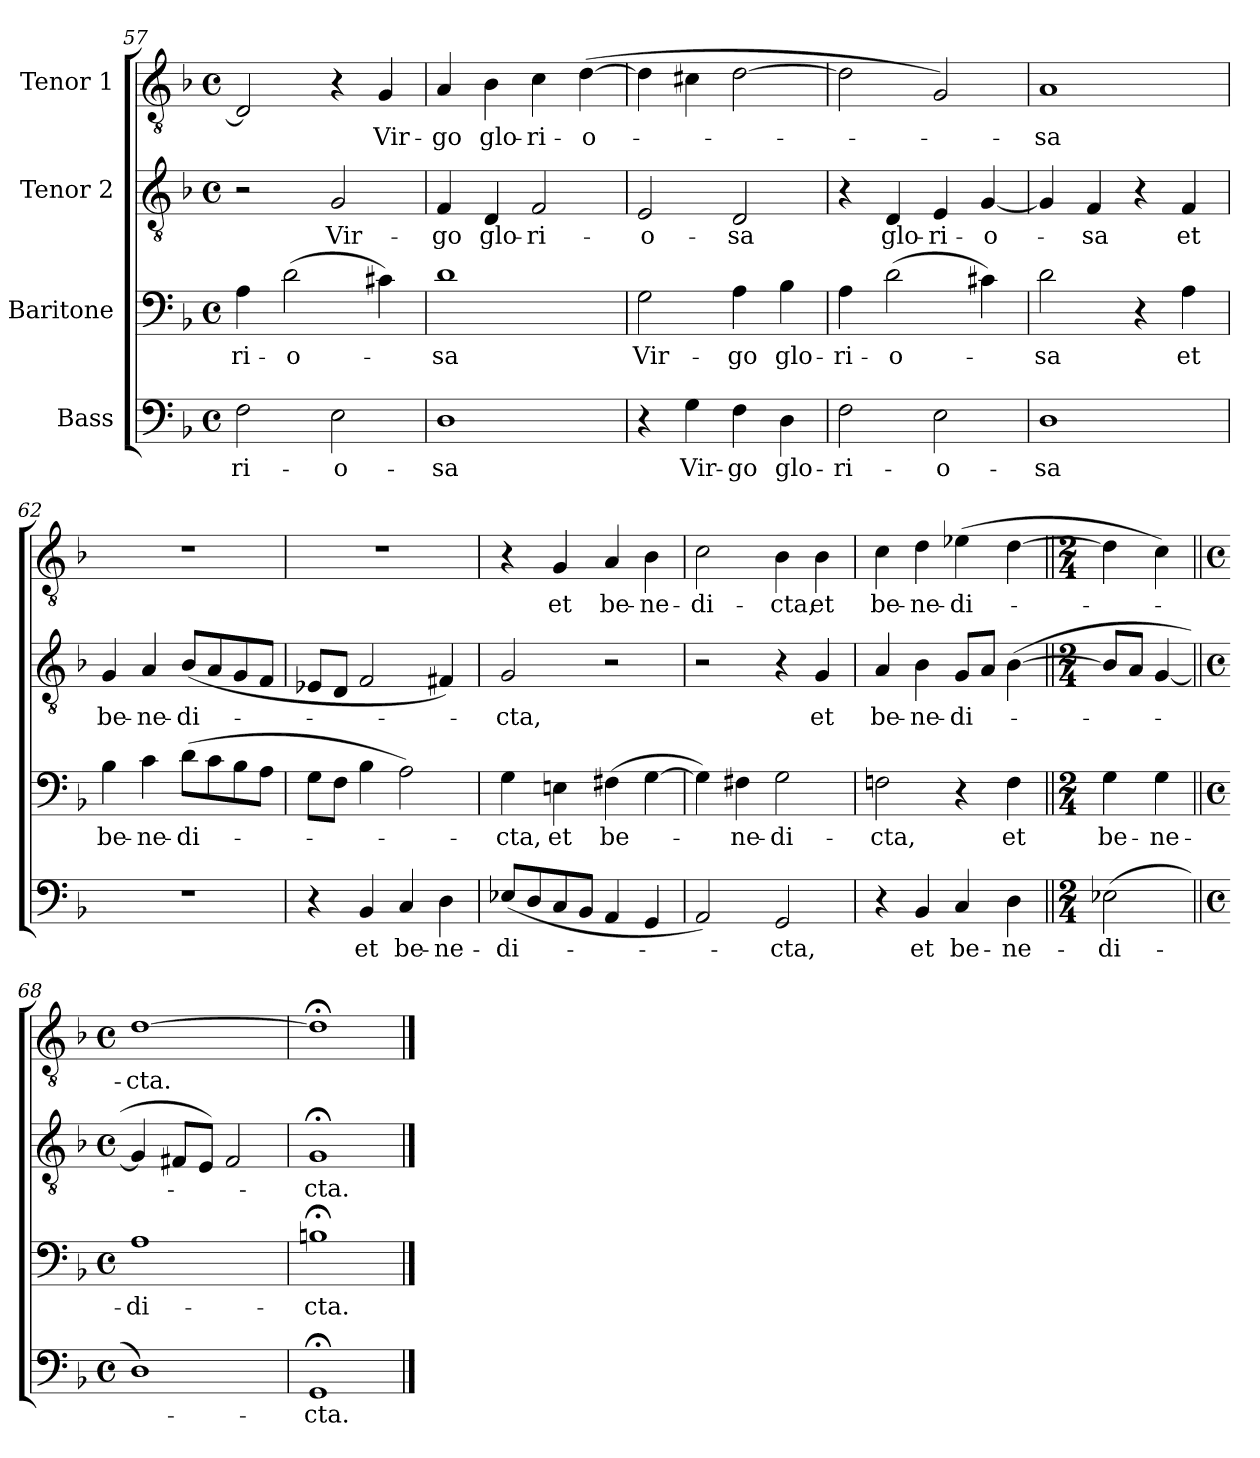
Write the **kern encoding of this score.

**kern	**text	**kern	**text	**kern	**text	**kern	**text
*part4	*part4	*part3	*part3	*part2	*part2	*part1	*part1
*staff4	*staff4	*staff3	*staff3	*staff2	*staff2	*staff1	*staff1
*I"Bass	*	*I"Baritone	*	*I"Tenor 2	*	*I"Tenor 1	*
*clefF4	*	*clefF4	*	*clefGv2	*	*clefGv2	*
*k[b-]	*	*k[b-]	*	*k[b-]	*	*k[b-]	*
*F:	*	*F:	*	*F:	*	*F:	*
*M4/4	*	*M4/4	*	*M4/4	*	*M4/4	*
*met(c)	*	*met(c)	*	*met(c)	*	*met(c)	*
=57	=57	=57	=57	=57	=57	=57	=57
2F\	-ri-	4A\	-ri-	2r	.	2D/]	.
.	.	(2d\	-o-	.	.	.	.
2E\	-o-	.	.	2G/	Vir-	4r	.
.	.	4c#X\)	.	.	.	4G/	Vir-
=58	=58	=58	=58	=58	=58	=58	=58
1D	-sa	1d	-sa	4F/	-go	4A/	-go
.	.	.	.	4D/	glo-	4B-\	glo-
.	.	.	.	2F/	-ri-	4c\	-ri-
.	.	.	.	.	.	([4d\	-o-
=59	=59	=59	=59	=59	=59	=59	=59
4r	.	2G\	Vir-	2E/	-o-	4d\]	.
4G\	Vir-	.	.	.	.	4c#X\	.
4F\	-go	4A\	-go	2D/	-sa	[2d\	.
4D\	glo-	4B-\	glo-	.	.	.	.
=60	=60	=60	=60	=60	=60	=60	=60
2F\	-ri-	4A\	-ri-	4r	.	2d\]	.
.	.	(2d\	-o-	4D/	glo-	.	.
2E\	-o-	.	.	4E/	-ri-	2G/)	.
.	.	4c#X\)	.	[4G/	-o-	.	.
!!LO:LB:g=z
=61	=61	=61	=61	=61	=61	=61	=61
1D	-sa	2d\	-sa	4G/]	.	1A	-sa
.	.	.	.	4F/	-sa	.	.
.	.	4r	.	4r	.	.	.
.	.	4A\	et	4F/	et	.	.
=62	=62	=62	=62	=62	=62	=62	=62
1r	.	4B-\	be-	4G/	be-	1r	.
.	.	4c\	-ne-	4A/	-ne-	.	.
.	.	(8d\L	-di-	(8B-/L	-di-	.	.
.	.	8c\	.	8A/	.	.	.
.	.	8B-\	.	8G/	.	.	.
.	.	8A\J	.	8F/J	.	.	.
=63	=63	=63	=63	=63	=63	=63	=63
4r	.	8G\L	.	8E-X/L	.	1r	.
.	.	8F\J	.	8D/J	.	.	.
4BB-/	et	4B-\	.	2F/	.	.	.
4C/	be-	2A\)	.	.	.	.	.
4D\	-ne-	.	.	4F#X/)	.	.	.
=64	=64	=64	=64	=64	=64	=64	=64
(8E-X/L	-di-	4G\	-cta,	2G/	-cta,	4r	.
8D/	.	.	.	.	.	.	.
8C/	.	4En\	et	.	.	4G/	et
8BB-/J	.	.	.	.	.	.	.
4AA/	.	(4F#X\	be-	2r	.	4A/	be-
4GG/	.	[4G\	.	.	.	4B-\	-ne-
=65	=65	=65	=65	=65	=65	=65	=65
2AA/)	.	4G\])	.	2r	.	2c\	-di-
.	.	4F#X\	-ne-	.	.	.	.
2GG/	-cta,	2G\	-di-	4r	.	4B-\	-cta,
.	.	.	.	4G/	et	4B-\	et
!!LO:LB:g=z
=66	=66	=66	=66	=66	=66	=66	=66
4r	.	2Fn\	-cta,	4A/	be-	4c\	be-
4BB-/	et	.	.	4B-\	-ne-	4d\	-ne-
4C/	be-	4r	.	8G/L	-di-	(4e-X\	-di-
.	.	.	.	8A/J	.	.	.
4D\	-ne-	4F\	et	([4B-\	.	[4d\	.
=67||	=67||	=67||	=67||	=67||	=67||	=67||	=67||
*M2/4	*	*M2/4	*	*M2/4	*	*M2/4	*
(2E-X\	-di-	4G\	be-	8B-/L]	.	4d\]	.
.	.	.	.	8A/J	.	.	.
.	.	4G\	-ne-	[4G/	.	4c\)	.
=68||	=68||	=68||	=68||	=68||	=68||	=68||	=68||
*M4/4	*	*M4/4	*	*M4/4	*	*M4/4	*
*met(c)	*	*met(c)	*	*met(c)	*	*met(c)	*
1D)	.	1A	-di-	4G/]	.	[1d	-cta.
.	.	.	.	8F#X/L	.	.	.
.	.	.	.	8E/J)	.	.	.
.	.	.	.	2F#/	.	.	.
=69	=69	=69	=69	=69	=69	=69	=69
1GG;<	-cta.	1Bn;<	-cta.	1G;<	-cta.	1d;<]	.
==	==	==	==	==	==	==	==
*-	*-	*-	*-	*-	*-	*-	*-
